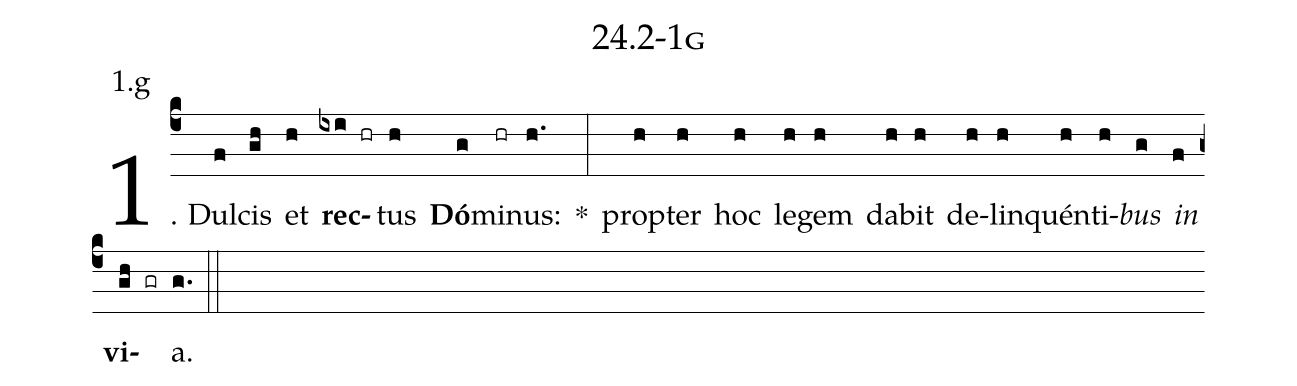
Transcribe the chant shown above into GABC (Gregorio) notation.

name: 24.2-1g;
annotation: 1.g;
%%
(c4)1. Dul(f)cis(gh) et(h) <b>rec</b>(ixi hr)tus(h) <b>Dó</b>(g)mi(hr)nus:(h.) *(:) prop(h)ter(h) hoc(h) le(h)gem(h) da(h)bit(h) de(h)lin(h)quén(h)ti(h)<i>bus</i>(g) <i>in</i>(f) <b>vi</b>(gh gr)a.(g.) (::)


%E(h) u(h) o(g) u(f) a(gh) e.(g.) (::)
